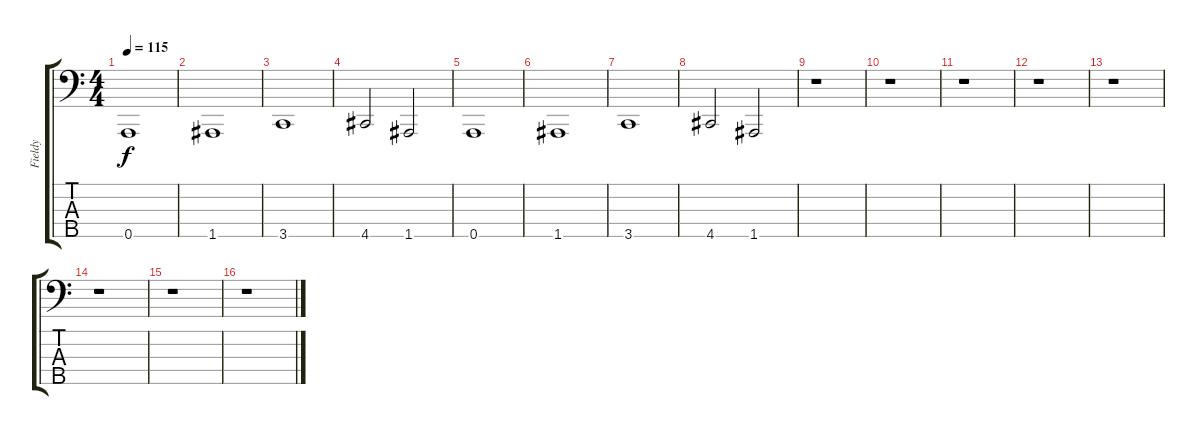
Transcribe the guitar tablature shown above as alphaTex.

\track ("Fieldy" "Fieldy") {instrument electricbasspick}
\staff {score tabs}
\tuning (F2 C2 G1 D1 A0) {hide}
\ts (4 4)
\tempo 115
\clef f4
\ks c
0.5.1{dy f} |
1.5.1 |
3.5.1 |
4.5.2 1.5.2 |
0.5.1 |
1.5.1 |
3.5.1 |
4.5.2 1.5.2 |
r.1 |
r.1 |
r.1 |
r.1 |
r.1 |
r.1 |
r.1 |
r.1
